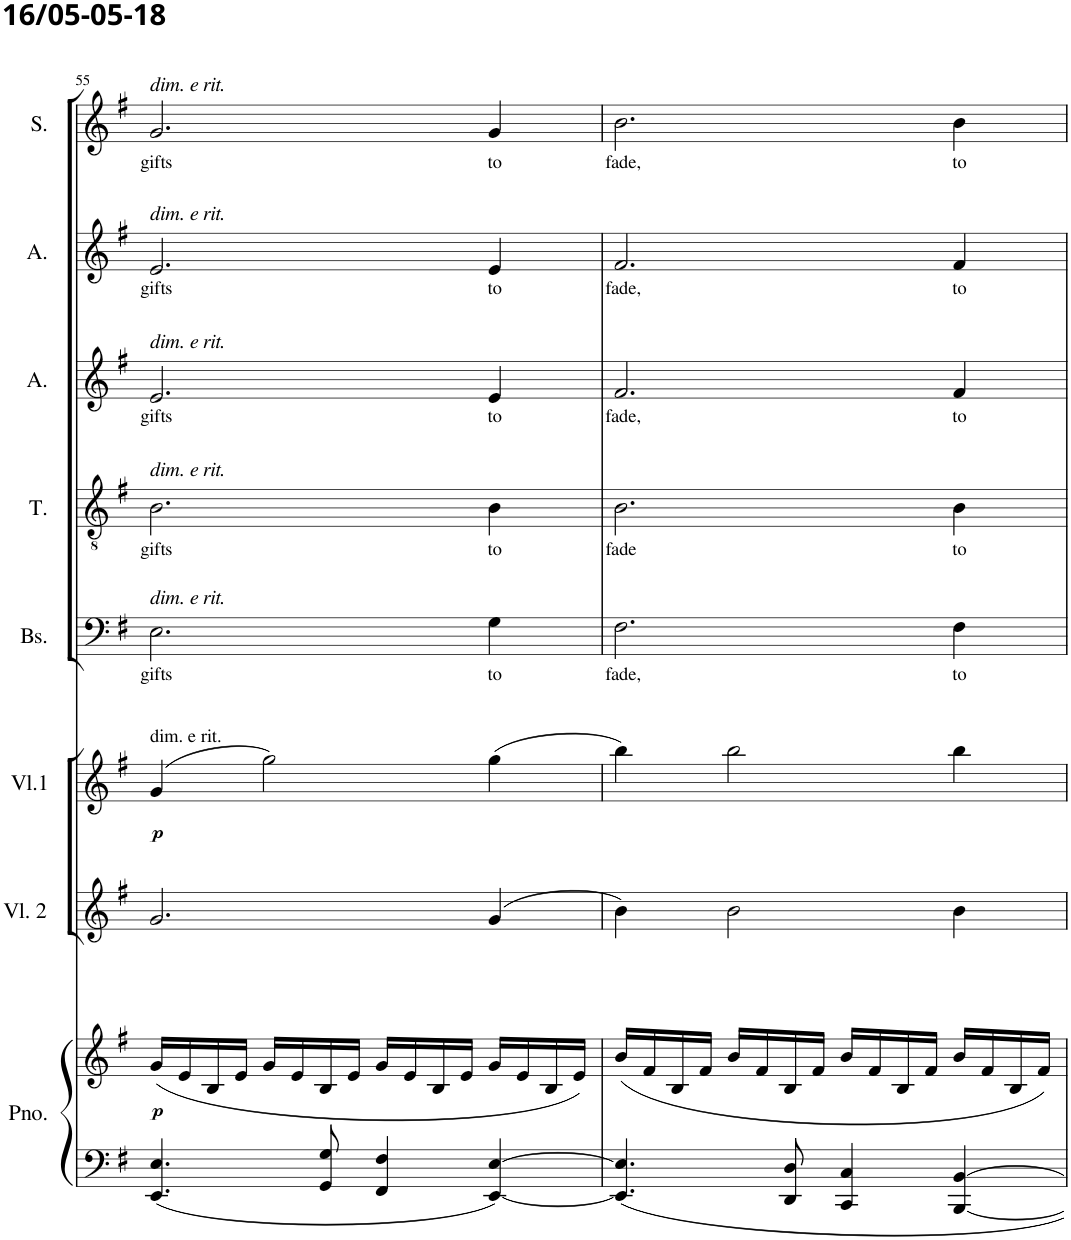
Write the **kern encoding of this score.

**kern	**kern	**dynam	**kern	**kern	**dynam	**kern	**text	**kern	**text	**kern	**text	**kern	**text	**kern	**text
*part8	*part8	*part8	*part7	*part6	*part6	*part5	*part5	*part4	*part4	*part3	*part3	*part2	*part2	*part1	*part1
*staff9	*staff8	*staff8/9	*staff7	*staff6	*staff6	*staff5	*staff5	*staff4	*staff4	*staff3	*staff3	*staff2	*staff2	*staff1	*staff1
*I"Piano	*	*	*I"Viool 2	*I"Viool 1	*	*I"Bas	*	*I"Tenor	*	*I"Alt	*	*I"Alt	*	*I"Sopraan	*
*I'Pno.	*	*	*I'Vl. 2	*I'Vl.1	*	*I'Bs.	*	*I'T.	*	*I'A.	*	*I'A.	*	*I'S.	*
!!LO:PB:g=z
*clefF4	*clefG2	*	*clefG2	*clefG2	*	*clefF4	*	*clefGv2	*	*clefG2	*	*clefG2	*	*clefG2	*
*k[f#]	*k[f#]	*	*k[f#]	*k[f#]	*	*k[f#]	*	*k[f#]	*	*k[f#]	*	*k[f#]	*	*k[f#]	*
*M4/4	*M4/4	*	*M4/4	*M4/4	*	*M4/4	*	*M4/4	*	*M4/4	*	*M4/4	*	*M4/4	*
=55	=55	=55	=55	=55	=55	=55	=55	=55	=55	=55	=55	=55	=55	=55	=55
!	!	!	!	!	!	!	!	!	!	!	!	!	!	!LO:TX:a:i:t=dim. e rit.	!
!	!	!	!	!	!	!	!	!	!	!	!	!LO:TX:a:i:t=dim. e rit.	!	!	!
!	!	!	!	!	!	!	!	!	!	!LO:TX:a:i:t=dim. e rit.	!	!	!	!	!
!	!	!	!	!	!	!	!	!LO:TX:a:i:t=dim. e rit.	!	!	!	!	!	!	!
!	!	!	!	!	!	!LO:TX:a:i:t=dim. e rit.	!	!	!	!	!	!	!	!	!
!	!	!	!	!LO:TX:a:t=dim. e rit.	!	!	!	!	!	!	!	!	!	!	!
!	!	!LO:DY:b	!	!	!LO:DY:b	!	!LO:LY:b	!	!LO:LY:b	!	!LO:LY:b	!	!LO:LY:b	!	!LO:LY:b
4.EE/ 4.E/	(16g/LL	p	2.g/	(4g/	p	2.E\	gifts	2.B\	gifts	2.e/	gifts	2.e/	gifts	2.g/	gifts
.	16e/	.	.	.	.	.	.	.	.	.	.	.	.	.	.
.	16B/	.	.	.	.	.	.	.	.	.	.	.	.	.	.
.	16e/JJ	.	.	.	.	.	.	.	.	.	.	.	.	.	.
.	16g/LL	.	.	2gg\)	.	.	.	.	.	.	.	.	.	.	.
.	16e/	.	.	.	.	.	.	.	.	.	.	.	.	.	.
8GG/ 8G/	16B/	.	.	.	.	.	.	.	.	.	.	.	.	.	.
.	16e/JJ	.	.	.	.	.	.	.	.	.	.	.	.	.	.
4FF#/ 4F#/	16g/LL	.	.	.	.	.	.	.	.	.	.	.	.	.	.
.	16e/	.	.	.	.	.	.	.	.	.	.	.	.	.	.
.	16B/	.	.	.	.	.	.	.	.	.	.	.	.	.	.
.	16e/JJ	.	.	.	.	.	.	.	.	.	.	.	.	.	.
!	!	!	!	!	!	!	!LO:LY:b	!	!LO:LY:b	!	!LO:LY:b	!	!LO:LY:b	!	!LO:LY:b
[4EE/ [4E/	16g/LL	.	(4g/	(4gg\	.	4G\	to	4B\	to	4e/	to	4e/	to	4g/	to
.	16e/	.	.	.	.	.	.	.	.	.	.	.	.	.	.
.	16B/	.	.	.	.	.	.	.	.	.	.	.	.	.	.
.	16e/JJ)	.	.	.	.	.	.	.	.	.	.	.	.	.	.
=56	=56	=56	=56	=56	=56	=56	=56	=56	=56	=56	=56	=56	=56	=56	=56
!	!	!	!	!	!	!	!LO:LY:b	!	!LO:LY:b	!	!LO:LY:b	!	!LO:LY:b	!	!LO:LY:b
4.EE/] 4.E/]	(16b/LL	.	4b\)	4bb\)	.	2.F#\	fade,	2.B\	fade	2.f#/	fade,	2.f#/	fade,	2.b\	fade,
.	16f#/	.	.	.	.	.	.	.	.	.	.	.	.	.	.
.	16B/	.	.	.	.	.	.	.	.	.	.	.	.	.	.
.	16f#/JJ	.	.	.	.	.	.	.	.	.	.	.	.	.	.
.	16b/LL	.	2b\	2bb\	.	.	.	.	.	.	.	.	.	.	.
.	16f#/	.	.	.	.	.	.	.	.	.	.	.	.	.	.
8DD/ 8D/	16B/	.	.	.	.	.	.	.	.	.	.	.	.	.	.
.	16f#/JJ	.	.	.	.	.	.	.	.	.	.	.	.	.	.
4CC/ 4C/	16b/LL	.	.	.	.	.	.	.	.	.	.	.	.	.	.
.	16f#/	.	.	.	.	.	.	.	.	.	.	.	.	.	.
.	16B/	.	.	.	.	.	.	.	.	.	.	.	.	.	.
.	16f#/JJ	.	.	.	.	.	.	.	.	.	.	.	.	.	.
!	!	!	!	!	!	!	!LO:LY:b	!	!LO:LY:b	!	!LO:LY:b	!	!LO:LY:b	!	!LO:LY:b
[4BBB/ [4BB/	16b/LL	.	4b\	4bb\	.	4F#\	to	4B\	to	4f#/	to	4f#/	to	4b\	to
.	16f#/	.	.	.	.	.	.	.	.	.	.	.	.	.	.
.	16B/	.	.	.	.	.	.	.	.	.	.	.	.	.	.
.	16f#/JJ)	.	.	.	.	.	.	.	.	.	.	.	.	.	.
=	=	=	=	=	=	=	=	=	=	=	=	=	=	=	=
*-	*-	*-	*-	*-	*-	*-	*-	*-	*-	*-	*-	*-	*-	*-	*-
